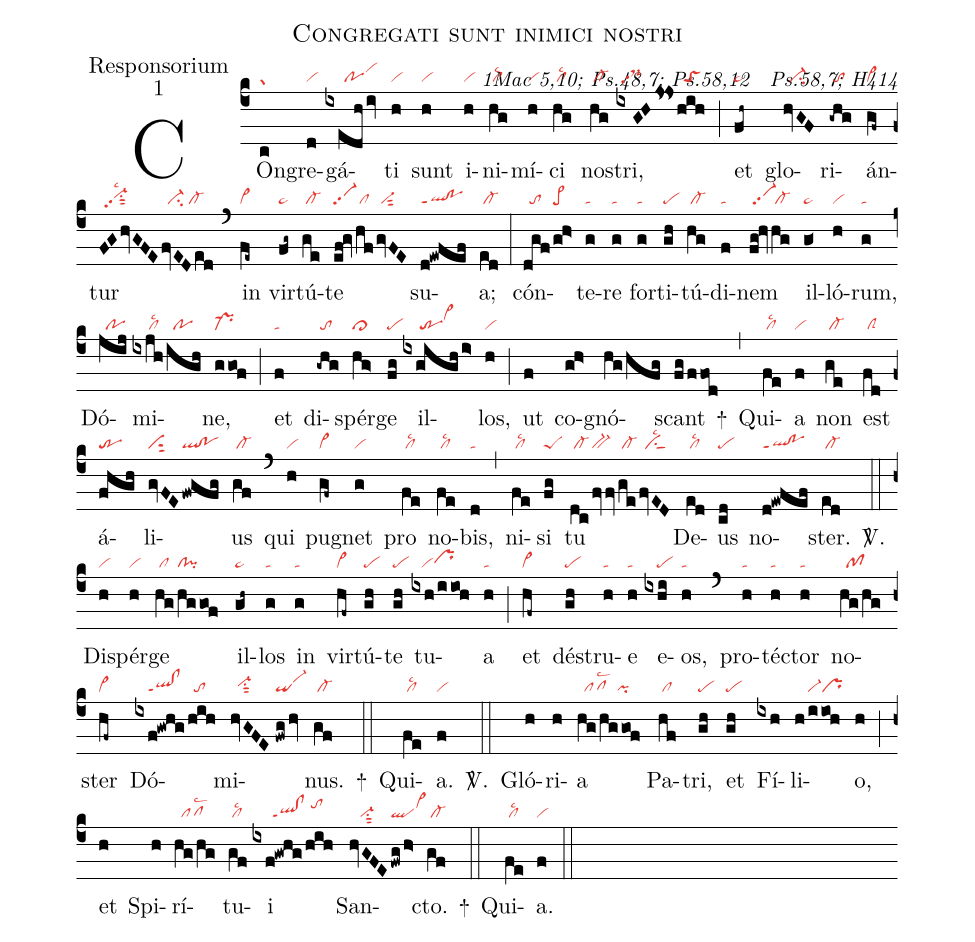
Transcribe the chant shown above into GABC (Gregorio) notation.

name:Congregati sunt inimici nostri;
office-part:Responsorium;
mode:1;
commentary:1Mac 5,10; Ps.48,7; Ps.58,12 ꝟ Ps.58,7; H414;
nabc-lines:1;
%%
(c4)
COn(c|gr)gre(d|vi)gá(ixedh/iv|//////povihj)ti(h|vi) sunt(h|vi) i(h|vi)ni(hg|/cllsc2)mí(h|vi)ci(hg|/cllsc2) no(hg|/cl-)stri,(ixGHjs!js|//ds-hipp2|hih|//toS) (;)
et(fh~|pe~) glo(hvGF|//ci-)ri(-ghg|/to)án(gf~|cl~)tur(FGhvGFE|//vi-hhpp2su1sut2lsc2|fvEDed|//ci-/cl-) (`)
in(fe~|cl~) vir(fg~|pe~)tú(ge|/cl-)te(ef!gv|vi-pp2|hf|/cl|gvFE|/vi-sut2) su(d!ewfef|ql!poppt1)a;(ed|/cl-) (:)
cón(dgf|//to|/gh>|pe>)te(g|ta)re(g|ta) for(g|ta)ti(gh|pe)tú(hg|/cl-)di(f|ta)nem(fg!hv|/vi-pp2|hg|/cl-) il(g<|pe~)ló(h|vi)rum,(g|ta) Dó(jij|//po)mi(ixjh|/////cllsc2|/igh|//po)ne,(ggof|pr-) (;)
et(f|ta) di(-ghg|/to)spér(hg>|cl>)ge(fg|pe) il(ixgigh/i>|/////trvi>hj)los,(h|vi) (;)
ut(f) co(gh>)gnó(hg/hfg)scant(fg/ffod) +(,)
Qui(fe|/cllsc2)a(f|vi) non(ge|/cl-) est(fd|/clS) á(fhgh|tr)li(gvFE|visut2|fwgfg|ql!po)us(gf|/cl-) (`)
qui(h|vi) pu(gf~|cl~)gnet(g|vi) pro(fe|/cllsc2) no(fe|/cllsc2)bis,(d|ta) (,)
ni(fe|/cllsc2)si(fg|peS) tu(dc|/cl-|fvv|bv-|ge|/cl-|fvED|//ciSlsc2) De(ed|/cllsc2)us(cd|pe) no(d!ewfef|ql!poppt1)ster.(ed|/cl-) <sp>V/</sp>.(::)
Di(h|vi)spér(h|vi)ge(hg|/cl|/hggof|cl!pi) il(gh~|pe~)los(g|ta) in(g|ta) vir(hf~|cl~)tú(gh|pe)te(gh|pe) tu(ixh/iioh|///viprhh)a(h|ta) (;)
et(hf~|cl~) dé(gh|pe)stru(h|ta)e(h|ta) e(ixhi|////pe)os,(h|ta) (`)
pro(h|ta)té(h|ta)ctor(h|ta) no(hg/hg|//pf)ster(hf~|cl~) Dó(ixf!gwhg|////ql!clppt1|/hih|//to)mi(hvGFE|//vi-hhsu1sut2|//fwghv|qivi-hj)nus.(gf|/cl-) +(::)
Qui(fe|/cllsc2)a.(f|vi) <sp>V/</sp>.(::)
Gló(h)ri(h)a(hg/hggof|//pflsc2/pi)
Pa(hf|/cl)tri,(gh|pe) et(gh|pe) Fí(ixh)li(h/iioh|////vi-pr)o,(h) (;)
et(h) Spi(h)rí(hg/hg|//pflsc2)tu(gf|/cllsc2)i(ixf!gwhg/hih|//////ql!clppt1/tohj)
San(hvGFE|///vi-su1sut2|fwg/h>|qlvi>hj)cto.(gf|/cl-) +(::)
Qui(fe|/cllsc2)a.(f|vi) (::)
